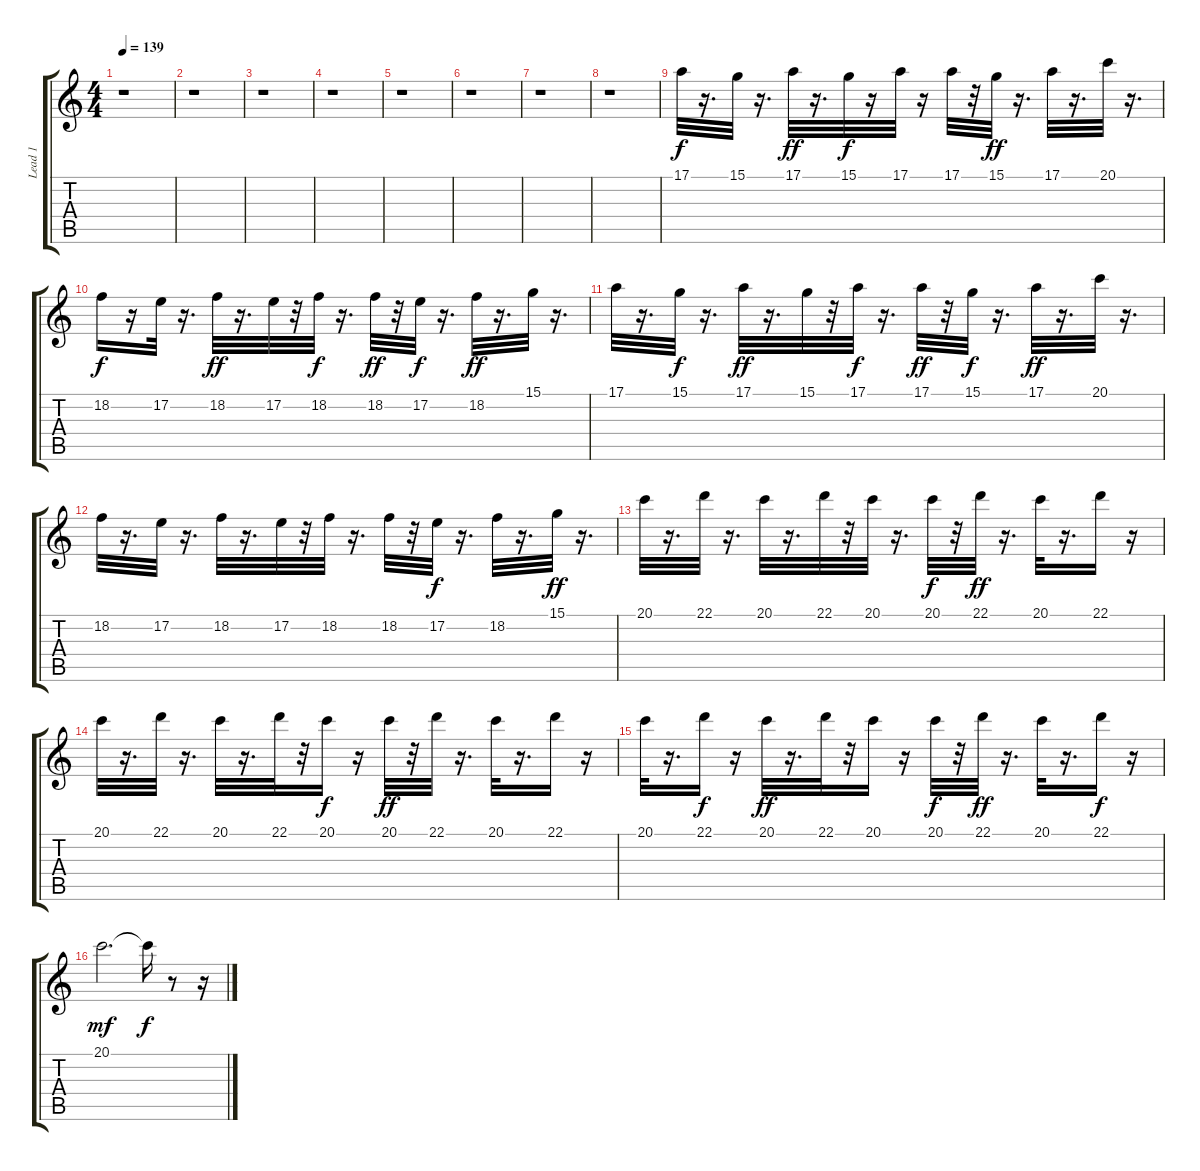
\track ("Lead 1" "Lead 1") {instrument lead6voice}
\staff {score tabs}
\tuning (E4 B3 G3 D3 A2 E2) {hide}
\ts (4 4)
\tempo 139
\clef g2
\ks c
r.1{dy ff} |
r.1 |
r.1 |
r.1 |
r.1 |
r.1 |
r.1 |
r.1 |
17.1.32{dy f volume 15 balance 8 instrument piccolo} r.16{d} 15.1.32 r.16{d} 17.1.32{dy ff} r.16{d} 15.1.32{dy f} r.16 17.1.32 r.16 17.1.32 r.32 15.1.32{dy ff} r.16{d} 17.1.32 r.16{d} 20.1.32 r.16{d} |
18.2.16{dy f} r.16 17.2.32 r.16{d} 18.2.32{dy ff} r.16{d} 17.2.32 r.32 18.2.32{dy f} r.16{d} 18.2.32{dy ff} r.32 17.2.32{dy f} r.16{d} 18.2.32{dy ff} r.16{d} 15.1.32 r.16{d} |
17.1.32 r.16{d} 15.1.32{dy f} r.16{d} 17.1.32{dy ff} r.16{d} 15.1.32 r.32 17.1.32{dy f} r.16{d} 17.1.32{dy ff} r.32 15.1.32{dy f} r.16{d} 17.1.32{dy ff} r.16{d} 20.1.32 r.16{d} |
18.2.32 r.16{d} 17.2.32 r.16{d} 18.2.32 r.16{d} 17.2.32 r.32 18.2.32 r.16{d} 18.2.32 r.32 17.2.32{dy f} r.16{d} 18.2.32 r.16{d} 15.1.32{dy ff} r.16{d} |
20.1.32 r.16{d} 22.1.32 r.16{d} 20.1.32 r.16{d} 22.1.32 r.32 20.1.32 r.16{d} 20.1.32{dy f} r.32 22.1.32{dy ff} r.16{d} 20.1.32 r.16{d} 22.1.16 r.16 |
20.1.32 r.16{d} 22.1.32 r.16{d} 20.1.32 r.16{d} 22.1.32 r.32 20.1.16{dy f} r.16 20.1.32{dy ff} r.32 22.1.32 r.16{d} 20.1.32 r.16{d} 22.1.16 r.16 |
20.1.32 r.16{d} 22.1.16{dy f} r.16 20.1.32{dy ff} r.16{d} 22.1.32 r.32 20.1.16 r.16 20.1.32{dy f} r.32 22.1.32{dy ff} r.16{d} 20.1.32 r.16{d} 22.1.16{dy f} r.16 |
20.1.2{d dy mf} 20.1{t}.16{dy f} r.8 r.16
